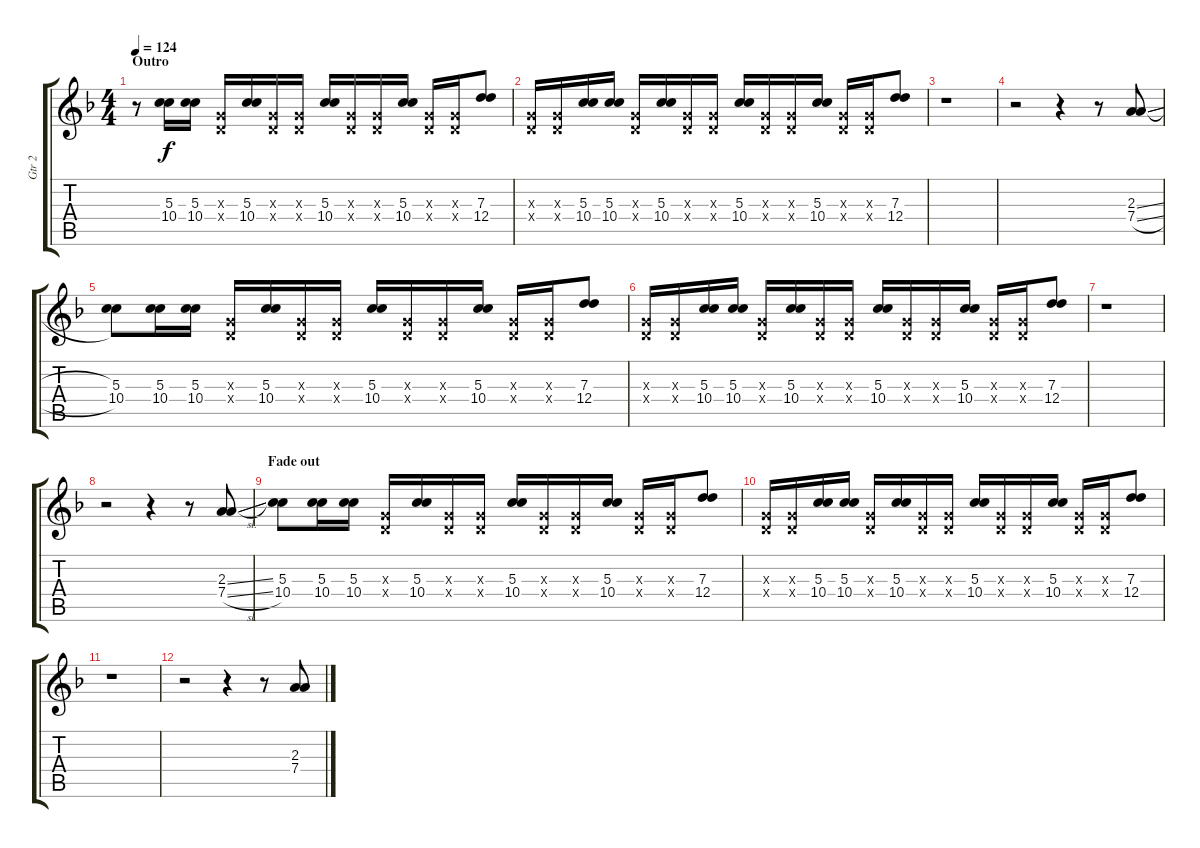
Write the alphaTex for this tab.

\track ("Gtr 2" "Gtr 2") {instrument electricguitarclean}
\staff {score tabs}
\tuning (E4 B3 G3 D3 A2 E2) {hide}
\ts (4 4)
\section ("" "Outro")
\tempo 124
\clef g2
\ks f
r.8{dy f} (5.3 10.4).16 (5.3 10.4).16 (0.3{x} 0.4{x}).16 (5.3 10.4).16 (0.3{x} 0.4{x}).16 (0.3{x} 0.4{x}).16 (5.3 10.4).16 (0.3{x} 0.4{x}).16 (0.3{x} 0.4{x}).16 (5.3 10.4).16 (0.3{x} 0.4{x}).16 (0.3{x} 0.4{x}).16 (7.3 12.4).8 |
(0.3{x} 0.4{x}).16 (0.3{x} 0.4{x}).16 (5.3 10.4).16 (5.3 10.4).16 (0.3{x} 0.4{x}).16 (5.3 10.4).16 (0.3{x} 0.4{x}).16 (0.3{x} 0.4{x}).16 (5.3 10.4).16 (0.3{x} 0.4{x}).16 (0.3{x} 0.4{x}).16 (5.3 10.4).16 (0.3{x} 0.4{x}).16 (0.3{x} 0.4{x}).16 (7.3 12.4).8 |
r.1 |
r.2 r.4 r.8 (2.3{sl} 7.4{sl}).8 |
(5.3 10.4).8 (5.3 10.4).16 (5.3 10.4).16 (0.3{x} 0.4{x}).16 (5.3 10.4).16 (0.3{x} 0.4{x}).16 (0.3{x} 0.4{x}).16 (5.3 10.4).16 (0.3{x} 0.4{x}).16 (0.3{x} 0.4{x}).16 (5.3 10.4).16 (0.3{x} 0.4{x}).16 (0.3{x} 0.4{x}).16 (7.3 12.4).8 |
(0.3{x} 0.4{x}).16 (0.3{x} 0.4{x}).16 (5.3 10.4).16 (5.3 10.4).16 (0.3{x} 0.4{x}).16 (5.3 10.4).16 (0.3{x} 0.4{x}).16 (0.3{x} 0.4{x}).16 (5.3 10.4).16 (0.3{x} 0.4{x}).16 (0.3{x} 0.4{x}).16 (5.3 10.4).16 (0.3{x} 0.4{x}).16 (0.3{x} 0.4{x}).16 (7.3 12.4).8 |
r.1 |
r.2 r.4 r.8 (2.3{sl} 7.4{sl}).8 |
\section ("" "Fade out")
(5.3 10.4).8{volume 0} (5.3 10.4).16 (5.3 10.4).16 (0.3{x} 0.4{x}).16 (5.3 10.4).16 (0.3{x} 0.4{x}).16 (0.3{x} 0.4{x}).16 (5.3 10.4).16 (0.3{x} 0.4{x}).16 (0.3{x} 0.4{x}).16 (5.3 10.4).16 (0.3{x} 0.4{x}).16 (0.3{x} 0.4{x}).16 (7.3 12.4).8 |
(0.3{x} 0.4{x}).16 (0.3{x} 0.4{x}).16 (5.3 10.4).16 (5.3 10.4).16 (0.3{x} 0.4{x}).16 (5.3 10.4).16 (0.3{x} 0.4{x}).16 (0.3{x} 0.4{x}).16 (5.3 10.4).16 (0.3{x} 0.4{x}).16 (0.3{x} 0.4{x}).16 (5.3 10.4).16 (0.3{x} 0.4{x}).16 (0.3{x} 0.4{x}).16 (7.3 12.4).8 |
r.1 |
r.2 r.4 r.8 (2.3 7.4).8
